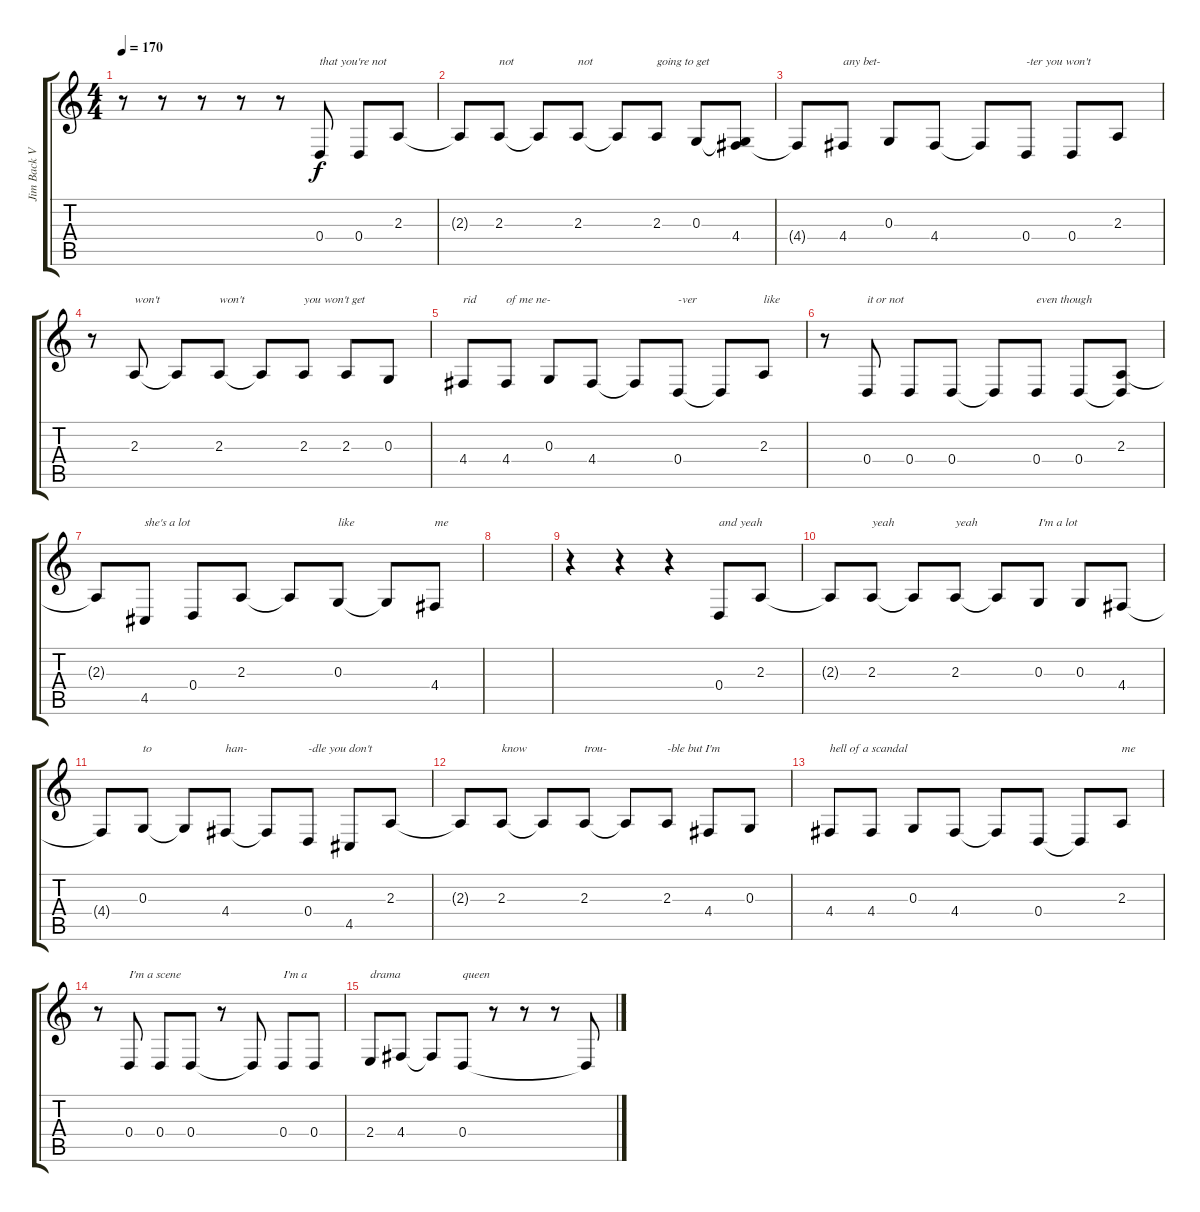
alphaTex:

\track ("Jim Back Vocals" "Jim Back V") {instrument frenchhorn}
\staff {score tabs}
\tuning (E4 B3 G3 D3 A2 D2) {hide}
\ts (4 4)
\tempo 170
\clef g2
\ks c
r.8{dy f} r.8 r.8 r.8 r.8 0.4.8{txt "that you're not"} 0.4.8 2.3.8 |
2.3{t}.8 2.3.8{txt "not"} 2.3{t}.8 2.3.8{txt "not"} 2.3{t}.8 2.3.8{txt "going to get"} 0.3.8 (0.3{t} 4.4).8 |
4.4{t}.8 4.4.8{txt "any bet-"} 0.3.8 4.4.8 4.4{t}.8 0.4.8{txt "-ter you won't"} 0.4.8 2.3.8 |
r.8 2.3.8{txt "won't"} 2.3{t}.8 2.3.8{txt "won't"} 2.3{t}.8 2.3.8{txt "you won't get"} 2.3.8 0.3.8 |
4.4.8{txt "rid"} 4.4.8{txt "of me ne-"} 0.3.8 4.4.8 4.4{t}.8 0.4.8{txt "-ver"} 0.4{t}.8 2.3.8{txt "like"} |
r.8 0.4.8{txt "it or not"} 0.4.8 0.4.8 0.4{t}.8 0.4.8{txt "even though"} 0.4.8 (2.3 0.4{t}).8 |
2.3{t}.8 4.5.8{txt "she's a lot"} 0.4.8 2.3.8 2.3{t}.8 0.3.8{txt "like"} 0.3{t}.8 4.4.8{txt "me"} |
|
r.4 r.4 r.4 0.4.8{txt "and yeah"} 2.3.8 |
2.3{t}.8 2.3.8{txt "yeah"} 2.3{t}.8 2.3.8{txt "yeah"} 2.3{t}.8 0.3.8{txt "I'm a lot"} 0.3.8 4.4.8 |
4.4{t}.8 0.3.8{txt "to"} 0.3{t}.8 4.4.8{txt "han-"} 4.4{t}.8 0.4.8{txt "-dle you don't"} 4.5.8 2.3.8 |
2.3{t}.8 2.3.8{txt "know"} 2.3{t}.8 2.3.8{txt "trou-"} 2.3{t}.8 2.3.8{txt "-ble but I'm"} 4.4.8 0.3.8 |
4.4.8{txt "hell of a scandal"} 4.4.8 0.3.8 4.4.8 4.4{t}.8 0.4.8 0.4{t}.8 2.3.8{txt "me"} |
r.8 0.4.8{txt "I'm a scene"} 0.4.8 0.4.8 r.8 0.4{t}.8 0.4.8{txt "I'm a"} 0.4.8 |
2.4.8{txt "drama"} 4.4.8 4.4{t}.8 0.4.8{txt "queen"} r.8 r.8 r.8 0.4{t}.8
